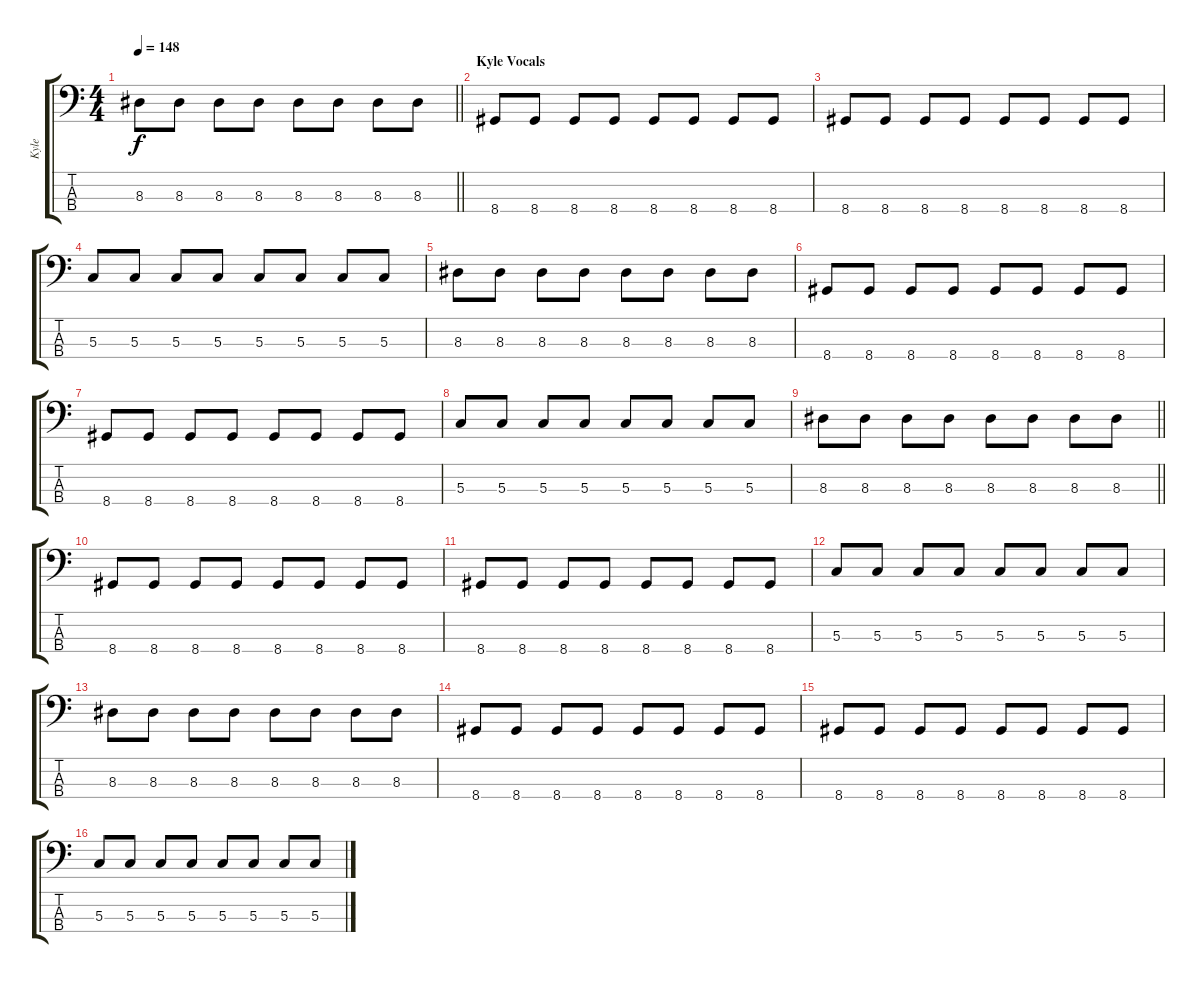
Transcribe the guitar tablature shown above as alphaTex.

\track ("Kyle" "Kyle") {instrument electricbasspick}
\staff {score tabs}
\tuning (F2 C2 G1 C1) {hide}
\ts (4 4)
\tempo 148
\clef f4
\barLineRight lightlight
\ks c
8.3.8{dy f} 8.3.8 8.3.8 8.3.8 8.3.8 8.3.8 8.3.8 8.3.8 |
\section ("" "Kyle Vocals")
8.4.8 8.4.8 8.4.8 8.4.8 8.4.8 8.4.8 8.4.8 8.4.8 |
8.4.8 8.4.8 8.4.8 8.4.8 8.4.8 8.4.8 8.4.8 8.4.8 |
5.3.8 5.3.8 5.3.8 5.3.8 5.3.8 5.3.8 5.3.8 5.3.8 |
8.3.8 8.3.8 8.3.8 8.3.8 8.3.8 8.3.8 8.3.8 8.3.8 |
8.4.8 8.4.8 8.4.8 8.4.8 8.4.8 8.4.8 8.4.8 8.4.8 |
8.4.8 8.4.8 8.4.8 8.4.8 8.4.8 8.4.8 8.4.8 8.4.8 |
5.3.8 5.3.8 5.3.8 5.3.8 5.3.8 5.3.8 5.3.8 5.3.8 |
\barLineRight lightlight
8.3.8 8.3.8 8.3.8 8.3.8 8.3.8 8.3.8 8.3.8 8.3.8 |
\section ("" "")
8.4.8 8.4.8 8.4.8 8.4.8 8.4.8 8.4.8 8.4.8 8.4.8 |
8.4.8 8.4.8 8.4.8 8.4.8 8.4.8 8.4.8 8.4.8 8.4.8 |
5.3.8 5.3.8 5.3.8 5.3.8 5.3.8 5.3.8 5.3.8 5.3.8 |
8.3.8 8.3.8 8.3.8 8.3.8 8.3.8 8.3.8 8.3.8 8.3.8 |
8.4.8 8.4.8 8.4.8 8.4.8 8.4.8 8.4.8 8.4.8 8.4.8 |
8.4.8 8.4.8 8.4.8 8.4.8 8.4.8 8.4.8 8.4.8 8.4.8 |
5.3.8 5.3.8 5.3.8 5.3.8 5.3.8 5.3.8 5.3.8 5.3.8
